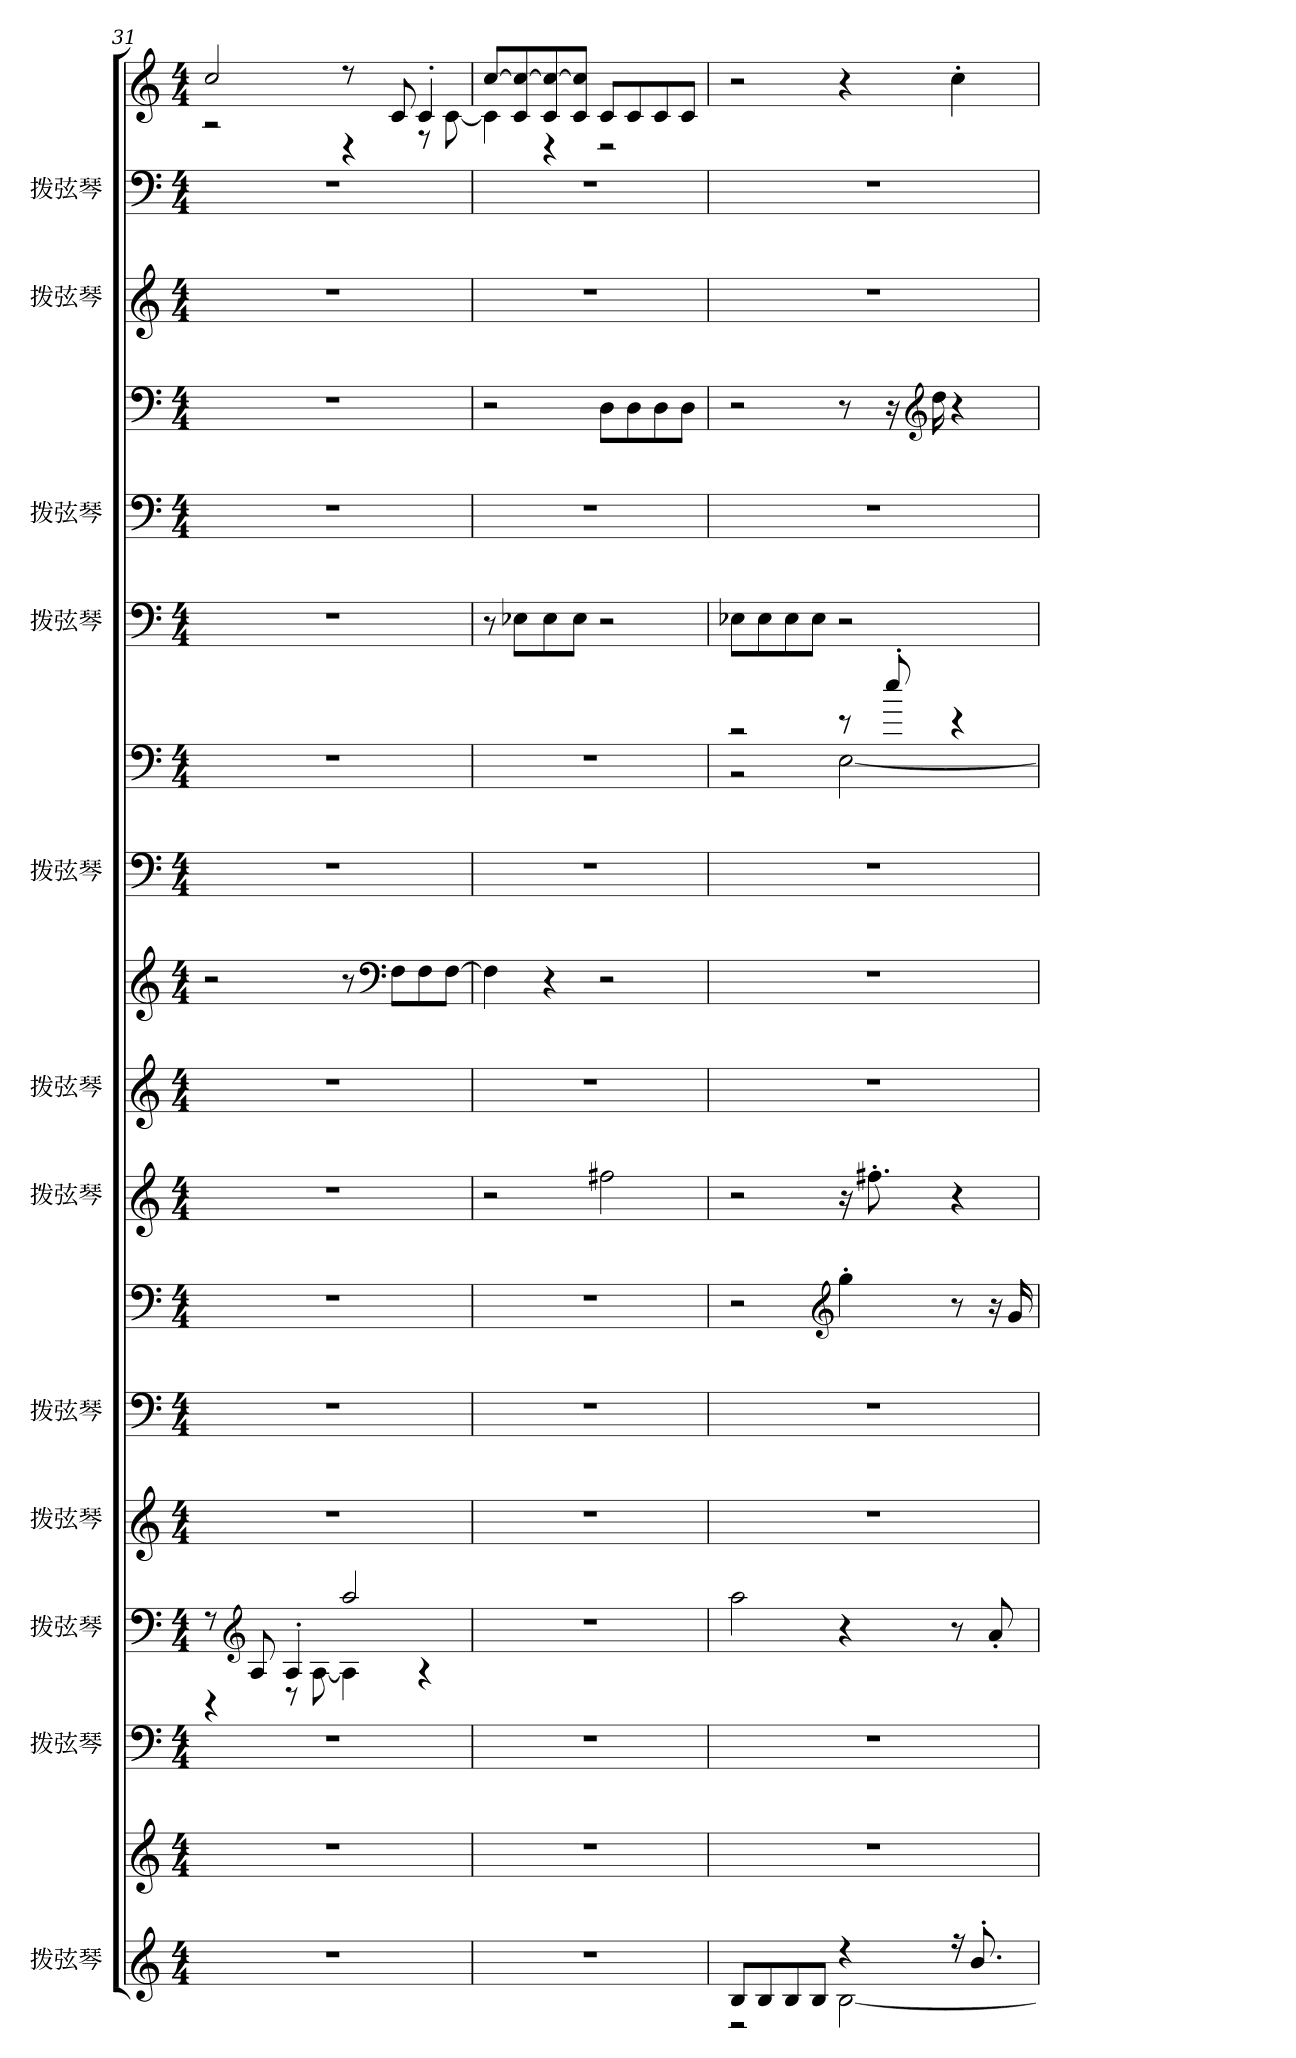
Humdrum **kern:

**kern	**kern	**kern	**kern	**kern	**kern	**kern	**kern	**kern	**kern	**kern	**kern	**kern	**kern	**kern	**kern	**kern	**kern
*part12	*part12	*part11	*part10	*part9	*part8	*part8	*part7	*part6	*part6	*part5	*part5	*part4	*part3	*part3	*part2	*part1	*part1
*staff18	*staff17	*staff16	*staff15	*staff14	*staff13	*staff12	*staff11	*staff10	*staff9	*staff8	*staff7	*staff6	*staff5	*staff4	*staff3	*staff2	*staff1
*I"拨弦琴	*	*I"拨弦琴	*I"拨弦琴	*I"拨弦琴	*I"拨弦琴	*	*I"拨弦琴	*I"拨弦琴	*	*I"拨弦琴	*	*I"拨弦琴	*I"拨弦琴	*	*I"拨弦琴	*I"拨弦琴	*
!!LO:PB:g=z
*clefG2	*clefG2	*clefF4	*clefF4	*clefG2	*clefF4	*clefF4	*clefG2	*clefG2	*clefG2	*clefF4	*clefF4	*clefF4	*clefF4	*clefF4	*clefG2	*clefF4	*clefG2
*k[]	*k[]	*k[]	*k[]	*k[]	*k[]	*k[]	*k[]	*k[]	*k[]	*k[]	*k[]	*k[]	*k[]	*k[]	*k[]	*k[]	*k[]
*M4/4	*M4/4	*M4/4	*M4/4	*M4/4	*M4/4	*M4/4	*M4/4	*M4/4	*M4/4	*M4/4	*M4/4	*M4/4	*M4/4	*M4/4	*M4/4	*M4/4	*M4/4
=31	=31	=31	=31	=31	=31	=31	=31	=31	=31	=31	=31	=31	=31	=31	=31	=31	=31
*	*	*	*^	*	*	*	*	*	*	*	*	*	*	*	*	*	*^
1r	1r	1r	8r	4r	1r	1r	1r	1r	1r	2r	1r	1r	1r	1r	1r	1r	1r	2cc/	2r
*	*	*	*clefG2	*	*	*	*	*	*	*	*	*	*	*	*	*	*	*	*
.	.	.	8A/	.	.	.	.	.	.	.	.	.	.	.	.	.	.	.	.
.	.	.	4A'/	8r	.	.	.	.	.	.	.	.	.	.	.	.	.	.	.
.	.	.	.	[8A\	.	.	.	.	.	.	.	.	.	.	.	.	.	.	.
.	.	.	2aa/	4A\]	.	.	.	.	.	8r	.	.	.	.	.	.	.	8r	4r
*	*	*	*	*	*	*	*	*	*	*clefF4	*	*	*	*	*	*	*	*	*
.	.	.	.	.	.	.	.	.	.	8F\L	.	.	.	.	.	.	.	8c/	.
.	.	.	.	4r	.	.	.	.	.	8F\	.	.	.	.	.	.	.	4c'/	8r
.	.	.	.	.	.	.	.	.	.	[8F\J	.	.	.	.	.	.	.	.	[8c\
*	*	*	*v	*v	*	*	*	*	*	*	*	*	*	*	*	*	*	*	*
=32	=32	=32	=32	=32	=32	=32	=32	=32	=32	=32	=32	=32	=32	=32	=32	=32	=32	=32
1r	1r	1r	1r	1r	1r	1r	2r	1r	4F\]	1r	1r	8r	1r	2r	1r	1r	[8cc/L	4c\]
.	.	.	.	.	.	.	.	.	.	.	.	8E-X\L	.	.	.	.	8c/ 8cc/_	.
.	.	.	.	.	.	.	.	.	4r	.	.	8E-\	.	.	.	.	8c/ 8cc/_	4r
.	.	.	.	.	.	.	.	.	.	.	.	8E-\J	.	.	.	.	8c/ 8cc/]J	.
.	.	.	.	.	.	.	2ff#X\	.	2r	.	.	2r	.	8D\L	.	.	8c/L	2r
.	.	.	.	.	.	.	.	.	.	.	.	.	.	8D\	.	.	8c/	.
.	.	.	.	.	.	.	.	.	.	.	.	.	.	8D\	.	.	8c/	.
.	.	.	.	.	.	.	.	.	.	.	.	.	.	8D\J	.	.	8c/J	.
*	*	*	*	*	*	*	*	*	*	*	*	*	*	*	*	*	*v	*v
=33	=33	=33	=33	=33	=33	=33	=33	=33	=33	=33	=33	=33	=33	=33	=33	=33	=33
*^	*	*	*	*	*	*	*	*	*	*	*^	*	*	*	*	*	*
8B/L	2r	1r	1r	2aa\	1r	1r	2r	2r	1r	1r	1r	2r	2r	8E-X\L	1r	2r	1r	1r	2r
8B/	.	.	.	.	.	.	.	.	.	.	.	.	.	8E-\	.	.	.	.	.
8B/	.	.	.	.	.	.	.	.	.	.	.	.	.	8E-\	.	.	.	.	.
8B/J	.	.	.	.	.	.	.	.	.	.	.	.	.	8E-\J	.	.	.	.	.
*	*	*	*	*	*	*	*clefG2	*	*	*	*	*	*	*	*	*	*	*	*
4r	[2B\	.	.	4r	.	.	4gg'\	16r	.	.	.	8r	[2E\	2r	.	8r	.	.	4r
.	.	.	.	.	.	.	.	8.ff#X'\	.	.	.	.	.	.	.	.	.	.	.
.	.	.	.	.	.	.	.	.	.	.	.	8ee'/	.	.	.	16r	.	.	.
*	*	*	*	*	*	*	*	*	*	*	*	*	*	*	*	*clefG2	*	*	*
.	.	.	.	.	.	.	.	.	.	.	.	.	.	.	.	16dd\	.	.	.
16r	.	.	.	8r	.	.	8r	4r	.	.	.	4r	.	.	.	4r	.	.	4cc'\
8.b'/	.	.	.	.	.	.	.	.	.	.	.	.	.	.	.	.	.	.	.
.	.	.	.	8a'/	.	.	16r	.	.	.	.	.	.	.	.	.	.	.	.
.	.	.	.	.	.	.	16g/	.	.	.	.	.	.	.	.	.	.	.	.
*v	*v	*	*	*	*	*	*	*	*	*	*	*v	*v	*	*	*	*	*	*
=	=	=	=	=	=	=	=	=	=	=	=	=	=	=	=	=	=
*-	*-	*-	*-	*-	*-	*-	*-	*-	*-	*-	*-	*-	*-	*-	*-	*-	*-
